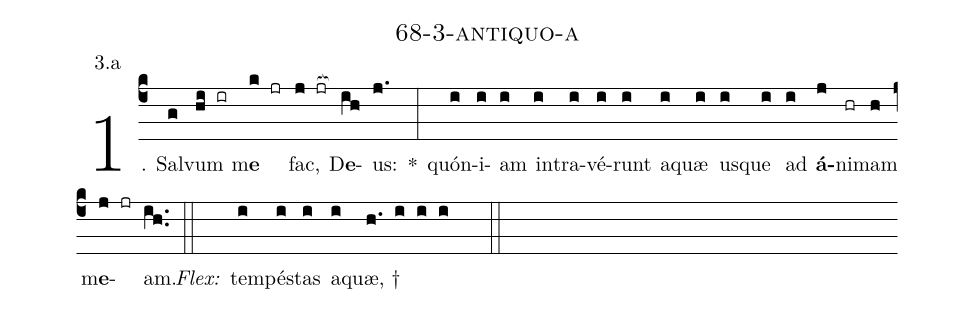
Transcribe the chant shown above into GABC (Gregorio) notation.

name: 68-3-antiquo-a;
annotation: 3.a;
%%
(c4)1. Sal(g)vum(hi ir) m<b>e</b>(k jr) fac,(j jr[ocb:1{]) D<b>e</b>(ih[ocb:0}])us:(j.) *(:) quón(i)i(i)am(i) in(i)tra(i)vé(i)runt(i) a(i)quæ(i) us(i)que(i) ad(i) <b>á</b>(j)ni(hr)mam(h) m<b>e</b>(j jr)am.(ih..) (::)
<i>Flex:</i>()  tem(i)pés(i)tas(i) a(i)quæ, †(h. i i i  ::)
